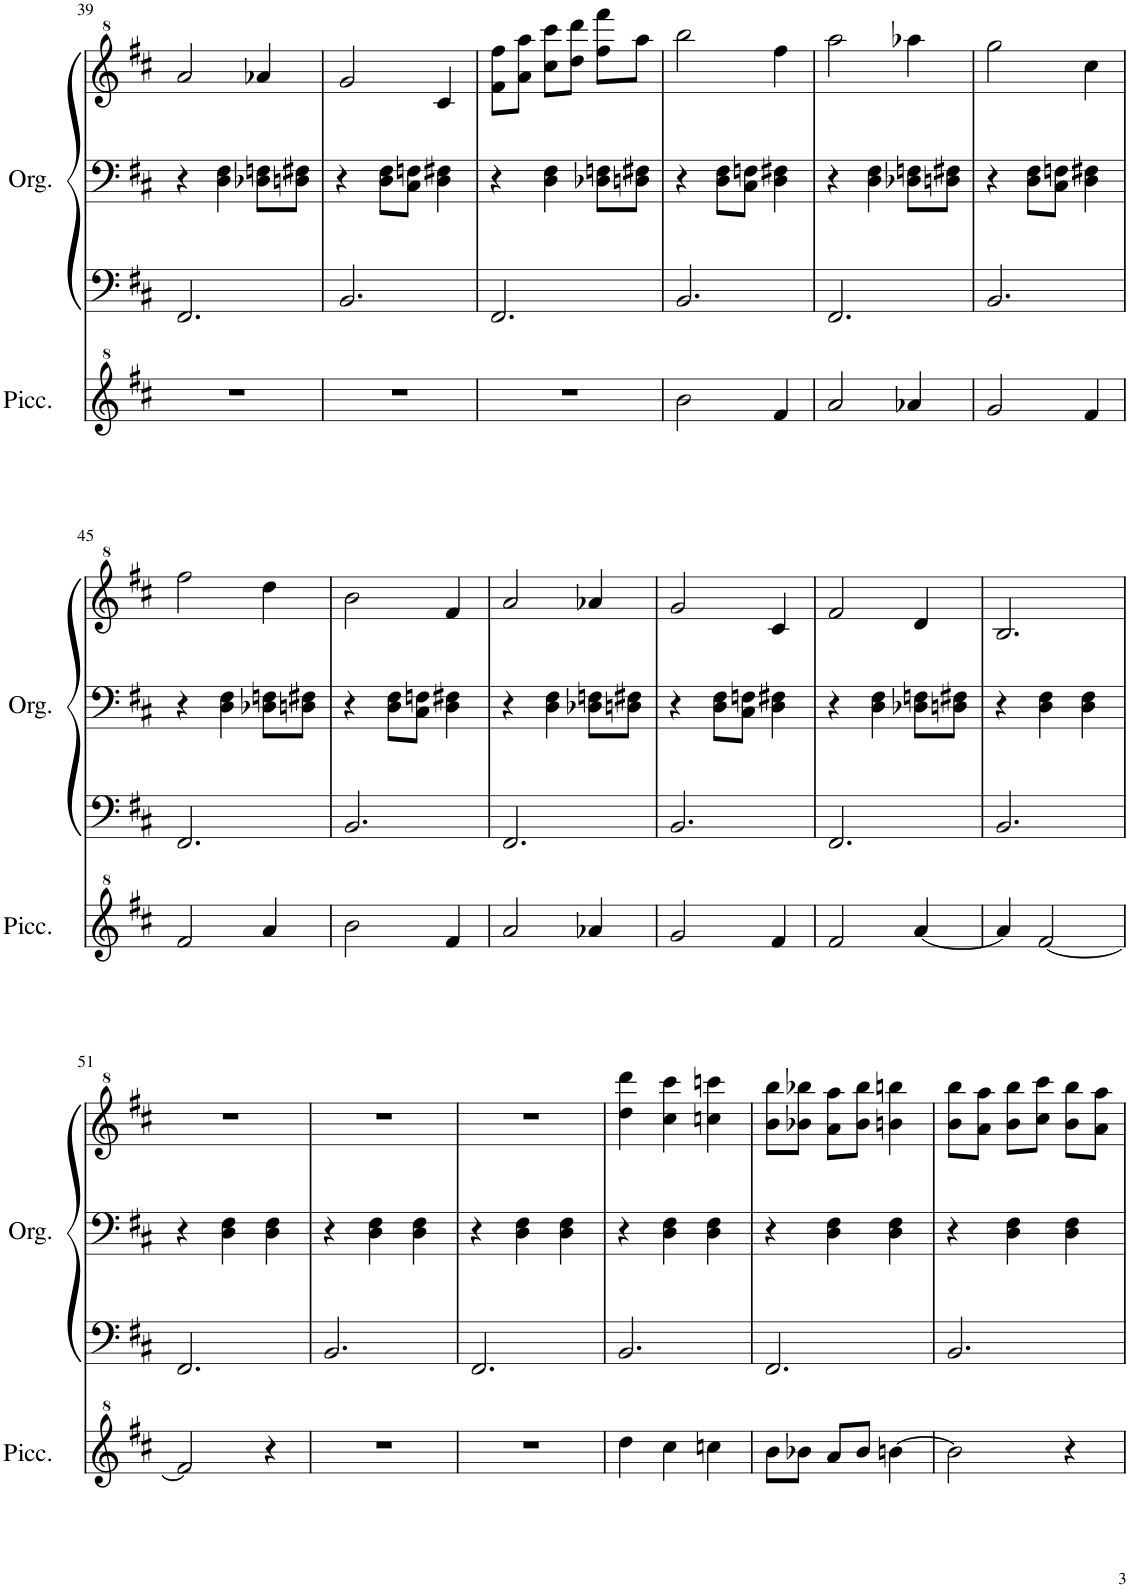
**kern	**kern	**kern	**kern
*part2	*part1	*part1	*part1
*staff4	*staff3	*staff2	*staff1
*I"Piccolo	*I"Organ	*	*
*I'Picc.	*I'Org.	*	*
!!LO:PB:g=z
*clefG^2	*clefF4	*clefF4	*clefG^2
*k[f#c#]	*k[f#c#]	*k[f#c#]	*k[f#c#]
*M3/4	*M3/4	*M3/4	*M3/4
=39	=39	=39	=39
2.r	2.FF#/	4r	2aa/
.	.	4D\ 4F#\	.
.	.	8D-X\ 8Fn\L	4aa-X/
.	.	8Dn\ 8F#X\J	.
=40	=40	=40	=40
2.r	2.BB/	4r	2gg/
.	.	8D\ 8F#\L	.
.	.	8C#\ 8Fn\J	.
.	.	4D\ 4F#X\	4cc#/
=41	=41	=41	=41
2.r	2.FF#/	4r	8ff#\ 8fff#\L
.	.	.	8aa\ 8aaa\J
.	.	4D\ 4F#\	8ccc#\ 8cccc#\L
.	.	.	8ddd\ 8dddd\J
.	.	8D-X\ 8Fn\L	8fff#\ 8ffff#\L
.	.	8Dn\ 8F#X\J	8aaa\J
=42	=42	=42	=42
2bb\	2.BB/	4r	2bbb\
.	.	8D\ 8F#\L	.
.	.	8C#\ 8Fn\J	.
4ff#/	.	4D\ 4F#X\	4fff#\
=43	=43	=43	=43
2aa/	2.FF#/	4r	2aaa\
.	.	4D\ 4F#\	.
4aa-X/	.	8D-X\ 8Fn\L	4aaa-X\
.	.	8Dn\ 8F#X\J	.
=44	=44	=44	=44
2gg/	2.BB/	4r	2ggg\
.	.	8D\ 8F#\L	.
.	.	8C#\ 8Fn\J	.
4ff#/	.	4D\ 4F#X\	4ccc#\
!!LO:LB:g=z
=45	=45	=45	=45
2ff#/	2.FF#/	4r	2fff#\
.	.	4D\ 4F#\	.
4aa/	.	8D-X\ 8Fn\L	4ddd\
.	.	8Dn\ 8F#X\J	.
=46	=46	=46	=46
2bb\	2.BB/	4r	2bb\
.	.	8D\ 8F#\L	.
.	.	8C#\ 8Fn\J	.
4ff#/	.	4D\ 4F#X\	4ff#/
=47	=47	=47	=47
2aa/	2.FF#/	4r	2aa/
.	.	4D\ 4F#\	.
4aa-X/	.	8D-X\ 8Fn\L	4aa-X/
.	.	8Dn\ 8F#X\J	.
=48	=48	=48	=48
2gg/	2.BB/	4r	2gg/
.	.	8D\ 8F#\L	.
.	.	8C#\ 8Fn\J	.
4ff#/	.	4D\ 4F#X\	4cc#/
=49	=49	=49	=49
2ff#/	2.FF#/	4r	2ff#/
.	.	4D\ 4F#\	.
[4aa/	.	8D-X\ 8Fn\L	4dd/
.	.	8Dn\ 8F#X\J	.
=50	=50	=50	=50
4aa/]	2.BB/	4r	2.b/
[2ff#/	.	4D\ 4F#\	.
.	.	4D\ 4F#\	.
!!LO:LB:g=z
=51	=51	=51	=51
2ff#/]	2.FF#/	4r	2.r
.	.	4D\ 4F#\	.
4r	.	4D\ 4F#\	.
=52	=52	=52	=52
2.r	2.BB/	4r	2.r
.	.	4D\ 4F#\	.
.	.	4D\ 4F#\	.
=53	=53	=53	=53
2.r	2.FF#/	4r	2.r
.	.	4D\ 4F#\	.
.	.	4D\ 4F#\	.
=54	=54	=54	=54
4ddd\	2.BB/	4r	4ddd\ 4dddd\
4ccc#\	.	4D\ 4F#\	4ccc#\ 4cccc#\
4cccn\	.	4D\ 4F#\	4cccn\ 4ccccn\
=55	=55	=55	=55
8bb\L	2.FF#/	4r	8bb\ 8bbb\L
8bb-X\J	.	.	8bb-X\ 8bbb-X\J
8aa/L	.	4D\ 4F#\	8aa\ 8aaa\L
8bb-/J	.	.	8bb-\ 8bbb-\J
[4bbn\	.	4D\ 4F#\	4bbn\ 4bbbn\
=56	=56	=56	=56
2bb\]	2.BB/	4r	8bb\ 8bbb\L
.	.	.	8aa\ 8aaa\J
.	.	4D\ 4F#\	8bb\ 8bbb\L
.	.	.	8ccc#\ 8cccc#\J
4r	.	4D\ 4F#\	8bb\ 8bbb\L
.	.	.	8aa\ 8aaa\J
=	=	=	=
*-	*-	*-	*-
